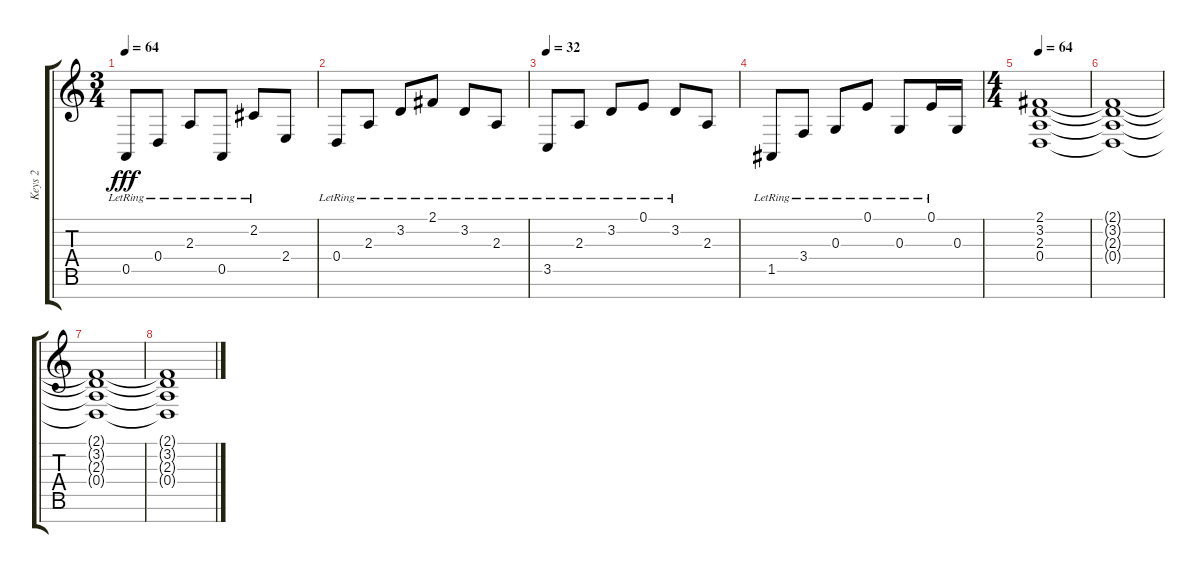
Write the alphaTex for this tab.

\track ("Keys 2" "Keys 2") {instrument electricgrandpiano}
\staff {score tabs}
\tuning (E4 B3 G3 D3 A2 E2 B1) {hide}
\ts (3 4)
\tempo 64
\clef g2
\ks c
0.5{lr}.8{dy fff} 0.4{lr}.8 2.3{lr}.8 0.5{lr}.8 2.2{lr}.8 2.4.8 |
0.4{lr}.8 2.3{lr}.8 3.2{lr}.8 2.1{lr}.8 3.2{lr}.8 2.3{lr}.8 |
\tempo 32
3.5{lr}.8 2.3{lr}.8 3.2{lr}.8 0.1{lr}.8 3.2{lr}.8 2.3.8 |
1.5{lr}.8 3.4{lr}.8 0.3{lr}.8 0.1{lr}.8 0.3{lr}.8 0.1{lr}.16 0.3.16 |
\ts (4 4)
\tempo 64
(2.1 3.2 2.3 0.4).1{volume 0} |
(2.1{t} 3.2{t} 2.3{t} 0.4{t}).1 |
(2.1{t} 3.2{t} 2.3{t} 0.4{t}).1 |
(2.1{t} 3.2{t} 2.3{t} 0.4{t}).1
